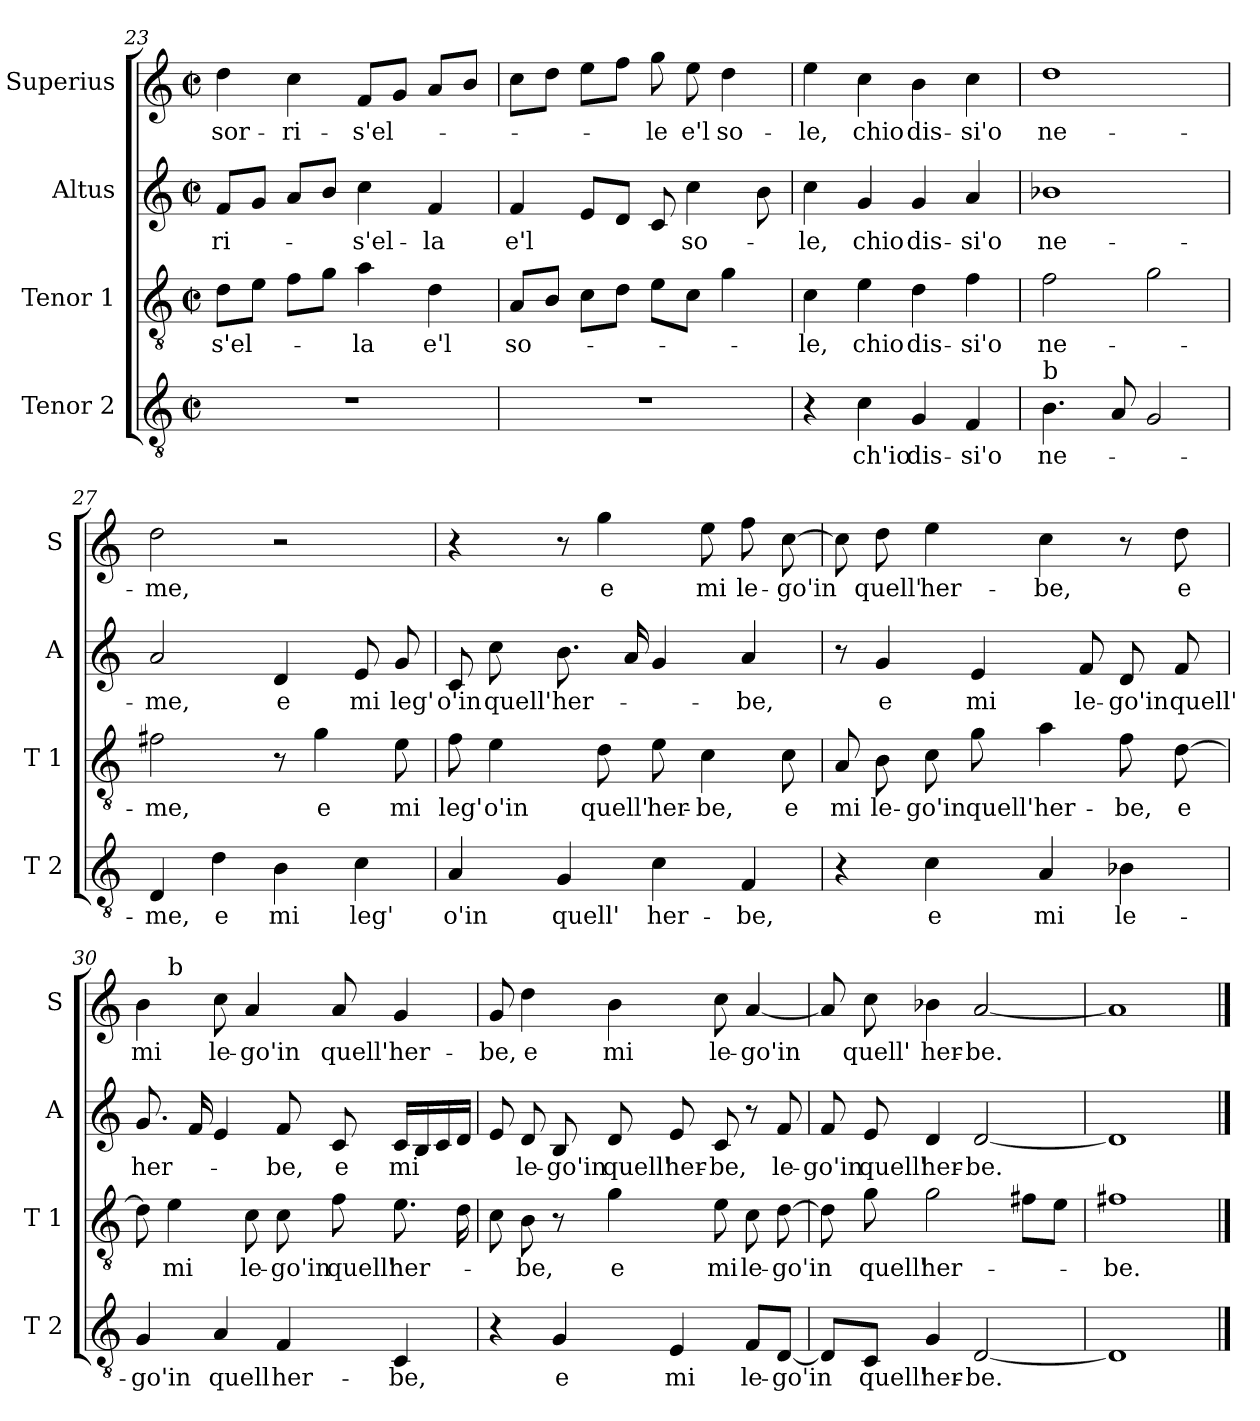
**kern	**text	**kern	**text	**kern	**text	**kern	**text
*part4	*part4	*part3	*part3	*part2	*part2	*part1	*part1
*staff4	*staff4	*staff3	*staff3	*staff2	*staff2	*staff1	*staff1
*I"Tenor 2	*	*I"Tenor 1	*	*I"Altus	*	*I"Superius	*
*I'T 2	*	*I'T 1	*	*I'A	*	*I'S	*
*clefGv2	*	*clefGv2	*	*clefG2	*	*clefG2	*
*k[]	*	*k[]	*	*k[]	*	*k[]	*
*C:	*	*C:	*	*C:	*	*C:	*
*M2/2	*	*M2/2	*	*M2/2	*	*M2/2	*
*met(c|)	*	*met(c|)	*	*met(c|)	*	*met(c|)	*
=23	=23	=23	=23	=23	=23	=23	=23
1r	.	8d\L	-s'el-	8f/L	-ri-	4dd\	sor-
.	.	8e\J	.	8g/J	.	.	.
.	.	8f\L	.	8a/L	.	4cc\	-ri-
.	.	8g\J	.	8b/J	.	.	.
.	.	4a\	-la	4cc\	-s'el-	8f/L	-s'el-
.	.	.	.	.	.	8g/J	.
.	.	4d\	e'l	4f/	-la	8a/L	.
.	.	.	.	.	.	8b/J	.
=24	=24	=24	=24	=24	=24	=24	=24
1r	.	8A/L	so-	4f/	e'l	8cc\L	.
.	.	8B/J	.	.	.	8dd\J	.
.	.	8c\L	.	8e/L	.	8ee\L	.
.	.	8d\J	.	8d/J	.	8ff\J	.
.	.	8e\L	.	8c/	.	8gg\	-le
.	.	8c\J	.	4cc\	so-	8ee\	e'l
.	.	4g\	.	.	.	4dd\	so-
.	.	.	.	8b\	.	.	.
=25	=25	=25	=25	=25	=25	=25	=25
4r	.	4c\	-le,	4cc\	-le,	4ee\	-le,
4c\	ch'io	4e\	chio	4g/	chio	4cc\	chio
4G/	dis-	4d\	dis-	4g/	dis-	4b\	dis-
4F/	-si'o	4f\	-si'o	4a/	-si'o	4cc\	-si'o
!!LO:LB:g=z
=26	=26	=26	=26	=26	=26	=26	=26
!LO:TX:a:t=b	!	!	!	!	!	!	!
4.B\	ne-	2f\	ne-	1b-X	ne-	1dd	ne-
8A/	.	.	.	.	.	.	.
2G/	.	2g\	.	.	.	.	.
=27	=27	=27	=27	=27	=27	=27	=27
4D/	-me,	2f#X\	-me,	2a/	-me,	2dd\	-me,
4d\	e	.	.	.	.	.	.
4B\	mi	8r	.	4d/	e	2r	.
.	.	4g\	e	.	.	.	.
4c\	leg'	.	.	8e/	mi	.	.
.	.	8e\	mi	8g/	leg'	.	.
=28	=28	=28	=28	=28	=28	=28	=28
4A/	o'in	8f\	leg'	8c/	o'in	4r	.
.	.	4e\	o'in	8cc\	quell'	.	.
4G/	quell'	.	.	8.b\	her-	8r	.
.	.	8d\	quell'	.	.	4gg\	e
.	.	.	.	16a/	.	.	.
4c\	her-	8e\	her-	4g/	.	.	.
.	.	4c\	-be,	.	.	8ee\	mi
4F/	-be,	.	.	4a/	-be,	8ff\	le-
.	.	8c\	e	.	.	[8cc\	-go'in
=29	=29	=29	=29	=29	=29	=29	=29
4r	.	8A/	mi	8r	.	8cc\]	.
.	.	8B\	le-	4g/	e	8dd\	quell'
4c\	e	8c\	-go'in	.	.	4ee\	her-
.	.	8g\	quell'	4e/	mi	.	.
4A/	mi	4a\	her-	.	.	4cc\	-be,
.	.	.	.	8f/	le-	.	.
4B-X\	le-	8f\	-be,	8d/	-go'in	8r	.
.	.	[8d\	e	8f/	quell'	8dd\	e
!!LO:LB:g=z
=30	=30	=30	=30	=30	=30	=30	=30
*	*	*	*	*	*	*^	*
4G/	-go'in	8d\]	.	8.g/	her-	4b\	8ryy	mi
!	!	!	!	!	!	!	!LO:TX:a:t=b	!
.	.	4e\	mi	.	.	.	2..ryy	.
.	.	.	.	16f/	.	.	.	.
4A/	quell	.	.	4e/	.	8cc\	.	le-
.	.	8c\	le-	.	.	4a/	.	-go'in
4F/	her-	8c\	-go'in	8f/	-be,	.	.	.
.	.	8f\	quell'	8c/	e	8a/	.	quell'
4C/	-be,	8.e\	her-	16c/LL	mi	4g/	.	her-
.	.	.	.	16B/	.	.	.	.
.	.	.	.	16c/	.	.	.	.
.	.	16d\	.	16d/JJ	.	.	.	.
*	*	*	*	*	*	*v	*v	*
=31	=31	=31	=31	=31	=31	=31	=31
4r	.	8c\	.	8e/	.	8g/	-be,
.	.	8B\	-be,	8d/	le-	4dd\	e
4G/	e	8r	.	8B/	-go'in	.	.
.	.	4g\	e	8d/	quell'	4b\	mi
4E/	mi	.	.	8e/	her-	.	.
.	.	8e\	mi	8c/	-be,	8cc\	le-
8F/L	le-	8c\	le-	8r	.	[4a/	-go'in
[8D/J	-go'in	[8d\	-go'in	8f/	le-	.	.
=32	=32	=32	=32	=32	=32	=32	=32
8D/L]	.	8d\]	.	8f/	-go'in	8a/]	.
8C/J	quell'	8g\	quell'	8e/	quell'	8cc\	quell'
4G/	her-	2g\	her-	4d/	her-	4b-X\	her-
[2D/	-be.	.	.	[2d/	-be.	[2a/	-be.
.	.	8f#X\L	.	.	.	.	.
.	.	8e\J	.	.	.	.	.
=33	=33	=33	=33	=33	=33	=33	=33
1D]	.	1f#X	-be.	1d]	.	1a]	.
==	==	==	==	==	==	==	==
*-	*-	*-	*-	*-	*-	*-	*-
